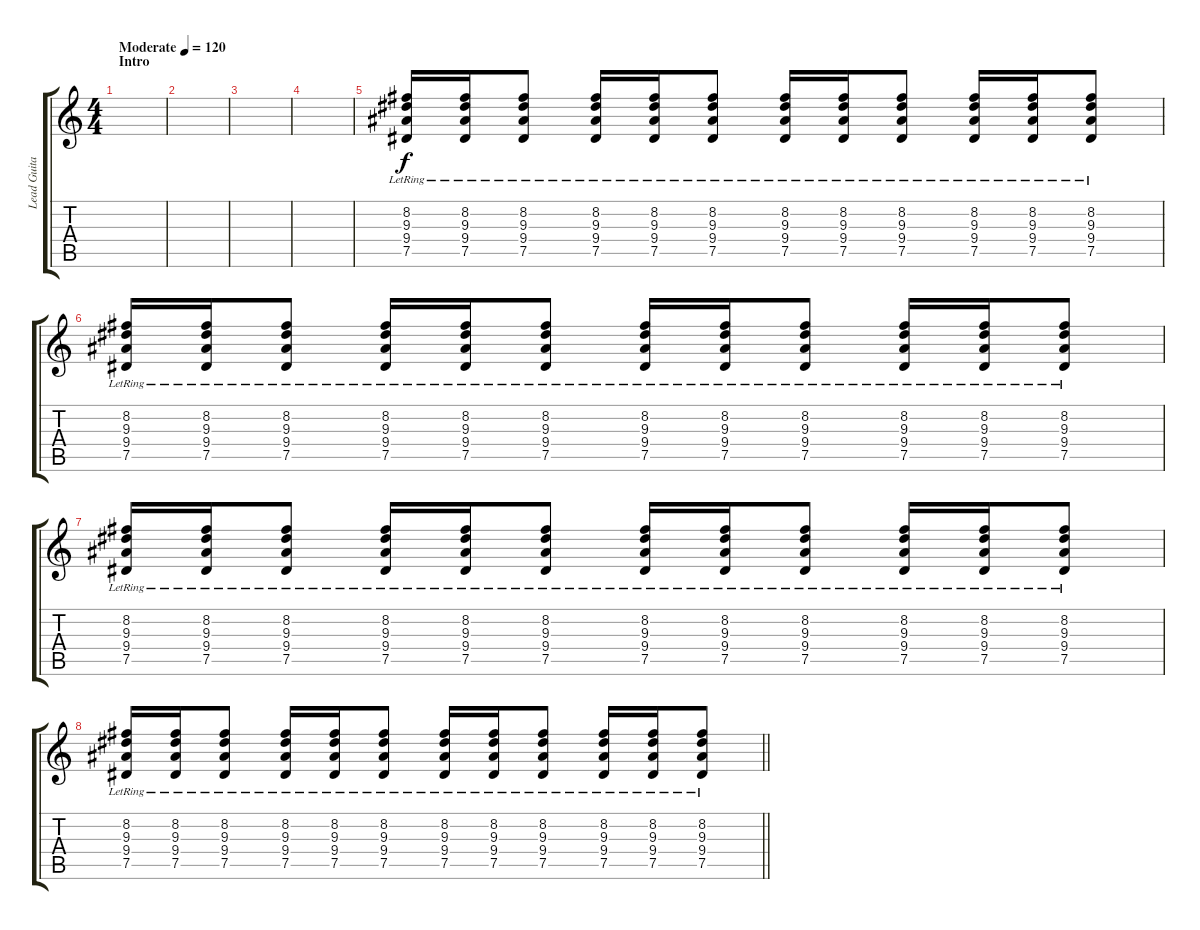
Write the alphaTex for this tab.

\track ("Lead Guitar" "Lead Guita") {instrument distortionguitar}
\staff {score tabs}
\tuning (Eb4 Bb3 Gb3 Db3 Ab2 Eb2) {hide}
\ts (4 4)
\section ("" "Intro")
\tempo (120 "Moderate")
\clef g2
\ks c
|
|
|
|
(8.2{lr} 9.3{lr} 9.4{lr} 7.5{lr}).16 (8.2{lr} 9.3{lr} 9.4{lr} 7.5{lr}).16 (8.2{lr} 9.3{lr} 9.4{lr} 7.5{lr}).8 (8.2{lr} 9.3{lr} 9.4{lr} 7.5{lr}).16 (8.2{lr} 9.3{lr} 9.4{lr} 7.5{lr}).16 (8.2{lr} 9.3{lr} 9.4{lr} 7.5{lr}).8 (8.2{lr} 9.3{lr} 9.4{lr} 7.5{lr}).16 (8.2{lr} 9.3{lr} 9.4{lr} 7.5{lr}).16 (8.2{lr} 9.3{lr} 9.4{lr} 7.5{lr}).8 (8.2{lr} 9.3{lr} 9.4{lr} 7.5{lr}).16 (8.2{lr} 9.3{lr} 9.4{lr} 7.5{lr}).16 (8.2{lr} 9.3{lr} 9.4{lr} 7.5{lr}).8 |
(8.2{lr} 9.3{lr} 9.4{lr} 7.5{lr}).16 (8.2{lr} 9.3{lr} 9.4{lr} 7.5{lr}).16 (8.2{lr} 9.3{lr} 9.4{lr} 7.5{lr}).8 (8.2{lr} 9.3{lr} 9.4{lr} 7.5{lr}).16 (8.2{lr} 9.3{lr} 9.4{lr} 7.5{lr}).16 (8.2{lr} 9.3{lr} 9.4{lr} 7.5{lr}).8 (8.2{lr} 9.3{lr} 9.4{lr} 7.5{lr}).16 (8.2{lr} 9.3{lr} 9.4{lr} 7.5{lr}).16 (8.2{lr} 9.3{lr} 9.4{lr} 7.5{lr}).8 (8.2{lr} 9.3{lr} 9.4{lr} 7.5{lr}).16 (8.2{lr} 9.3{lr} 9.4{lr} 7.5{lr}).16 (8.2{lr} 9.3{lr} 9.4{lr} 7.5{lr}).8 |
(8.2{lr} 9.3{lr} 9.4{lr} 7.5{lr}).16 (8.2{lr} 9.3{lr} 9.4{lr} 7.5{lr}).16 (8.2{lr} 9.3{lr} 9.4{lr} 7.5{lr}).8 (8.2{lr} 9.3{lr} 9.4{lr} 7.5{lr}).16 (8.2{lr} 9.3{lr} 9.4{lr} 7.5{lr}).16 (8.2{lr} 9.3{lr} 9.4{lr} 7.5{lr}).8 (8.2{lr} 9.3{lr} 9.4{lr} 7.5{lr}).16 (8.2{lr} 9.3{lr} 9.4{lr} 7.5{lr}).16 (8.2{lr} 9.3{lr} 9.4{lr} 7.5{lr}).8 (8.2{lr} 9.3{lr} 9.4{lr} 7.5{lr}).16 (8.2{lr} 9.3{lr} 9.4{lr} 7.5{lr}).16 (8.2{lr} 9.3{lr} 9.4{lr} 7.5{lr}).8 |
\barLineRight lightlight
(8.2{lr} 9.3{lr} 9.4{lr} 7.5{lr}).16 (8.2{lr} 9.3{lr} 9.4{lr} 7.5{lr}).16 (8.2{lr} 9.3{lr} 9.4{lr} 7.5{lr}).8 (8.2{lr} 9.3{lr} 9.4{lr} 7.5{lr}).16 (8.2{lr} 9.3{lr} 9.4{lr} 7.5{lr}).16 (8.2{lr} 9.3{lr} 9.4{lr} 7.5{lr}).8 (8.2{lr} 9.3{lr} 9.4{lr} 7.5{lr}).16 (8.2{lr} 9.3{lr} 9.4{lr} 7.5{lr}).16 (8.2{lr} 9.3{lr} 9.4{lr} 7.5{lr}).8 (8.2{lr} 9.3{lr} 9.4{lr} 7.5{lr}).16 (8.2{lr} 9.3{lr} 9.4{lr} 7.5{lr}).16 (8.2{lr} 9.3{lr} 9.4{lr} 7.5{lr}).8
